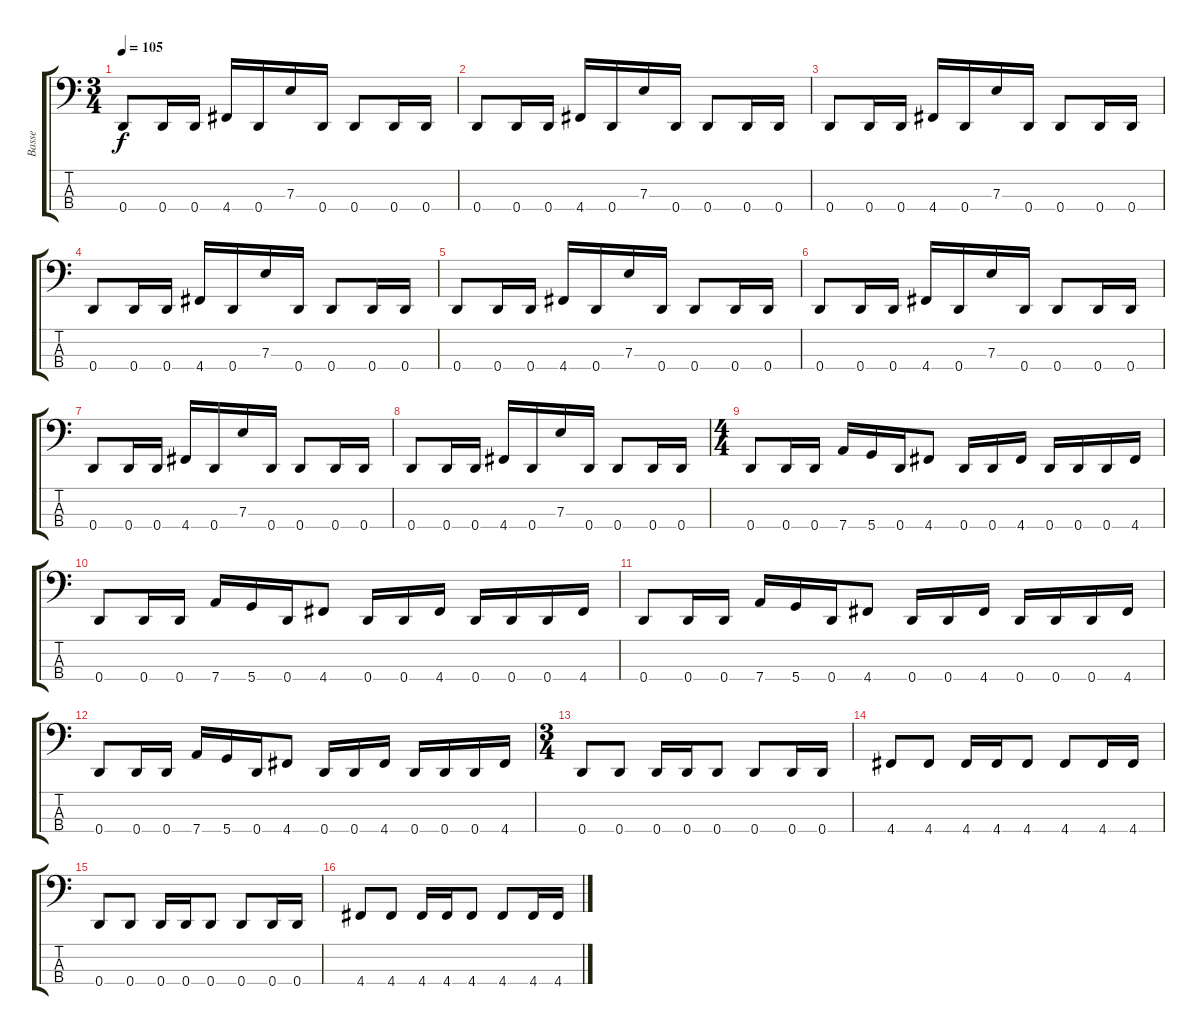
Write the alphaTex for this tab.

\track ("Basse" "Basse") {instrument slapbass2}
\staff {score tabs}
\tuning (G2 D2 A1 D1) {hide}
\ts (3 4)
\tempo 105
\clef f4
\ks c
0.4.8{dy f instrument slapbass2} 0.4.16 0.4.16 4.4.16 0.4.16 7.3.16 0.4.16 0.4.8 0.4.16 0.4.16 |
0.4.8 0.4.16 0.4.16 4.4.16 0.4.16 7.3.16 0.4.16 0.4.8 0.4.16 0.4.16 |
0.4.8 0.4.16 0.4.16 4.4.16 0.4.16 7.3.16 0.4.16 0.4.8 0.4.16 0.4.16 |
0.4.8 0.4.16 0.4.16 4.4.16 0.4.16 7.3.16 0.4.16 0.4.8 0.4.16 0.4.16 |
0.4.8 0.4.16 0.4.16 4.4.16 0.4.16 7.3.16 0.4.16 0.4.8 0.4.16 0.4.16 |
0.4.8 0.4.16 0.4.16 4.4.16 0.4.16 7.3.16 0.4.16 0.4.8 0.4.16 0.4.16 |
0.4.8 0.4.16 0.4.16 4.4.16 0.4.16 7.3.16 0.4.16 0.4.8 0.4.16 0.4.16 |
0.4.8 0.4.16 0.4.16 4.4.16 0.4.16 7.3.16 0.4.16 0.4.8 0.4.16 0.4.16 |
\ts (4 4)
0.4.8 0.4.16 0.4.16 7.4.16 5.4.16 0.4.16 4.4.8 0.4.16 0.4.16 4.4.16 0.4.16 0.4.16 0.4.16 4.4.16 |
0.4.8 0.4.16 0.4.16 7.4.16 5.4.16 0.4.16 4.4.8 0.4.16 0.4.16 4.4.16 0.4.16 0.4.16 0.4.16 4.4.16 |
0.4.8 0.4.16 0.4.16 7.4.16 5.4.16 0.4.16 4.4.8 0.4.16 0.4.16 4.4.16 0.4.16 0.4.16 0.4.16 4.4.16 |
0.4.8 0.4.16 0.4.16 7.4.16 5.4.16 0.4.16 4.4.8 0.4.16 0.4.16 4.4.16 0.4.16 0.4.16 0.4.16 4.4.16 |
\ts (3 4)
0.4.8 0.4.8 0.4.16 0.4.16 0.4.8 0.4.8 0.4.16 0.4.16 |
4.4.8 4.4.8 4.4.16 4.4.16 4.4.8 4.4.8 4.4.16 4.4.16 |
0.4.8 0.4.8 0.4.16 0.4.16 0.4.8 0.4.8 0.4.16 0.4.16 |
4.4.8 4.4.8 4.4.16 4.4.16 4.4.8 4.4.8 4.4.16 4.4.16
